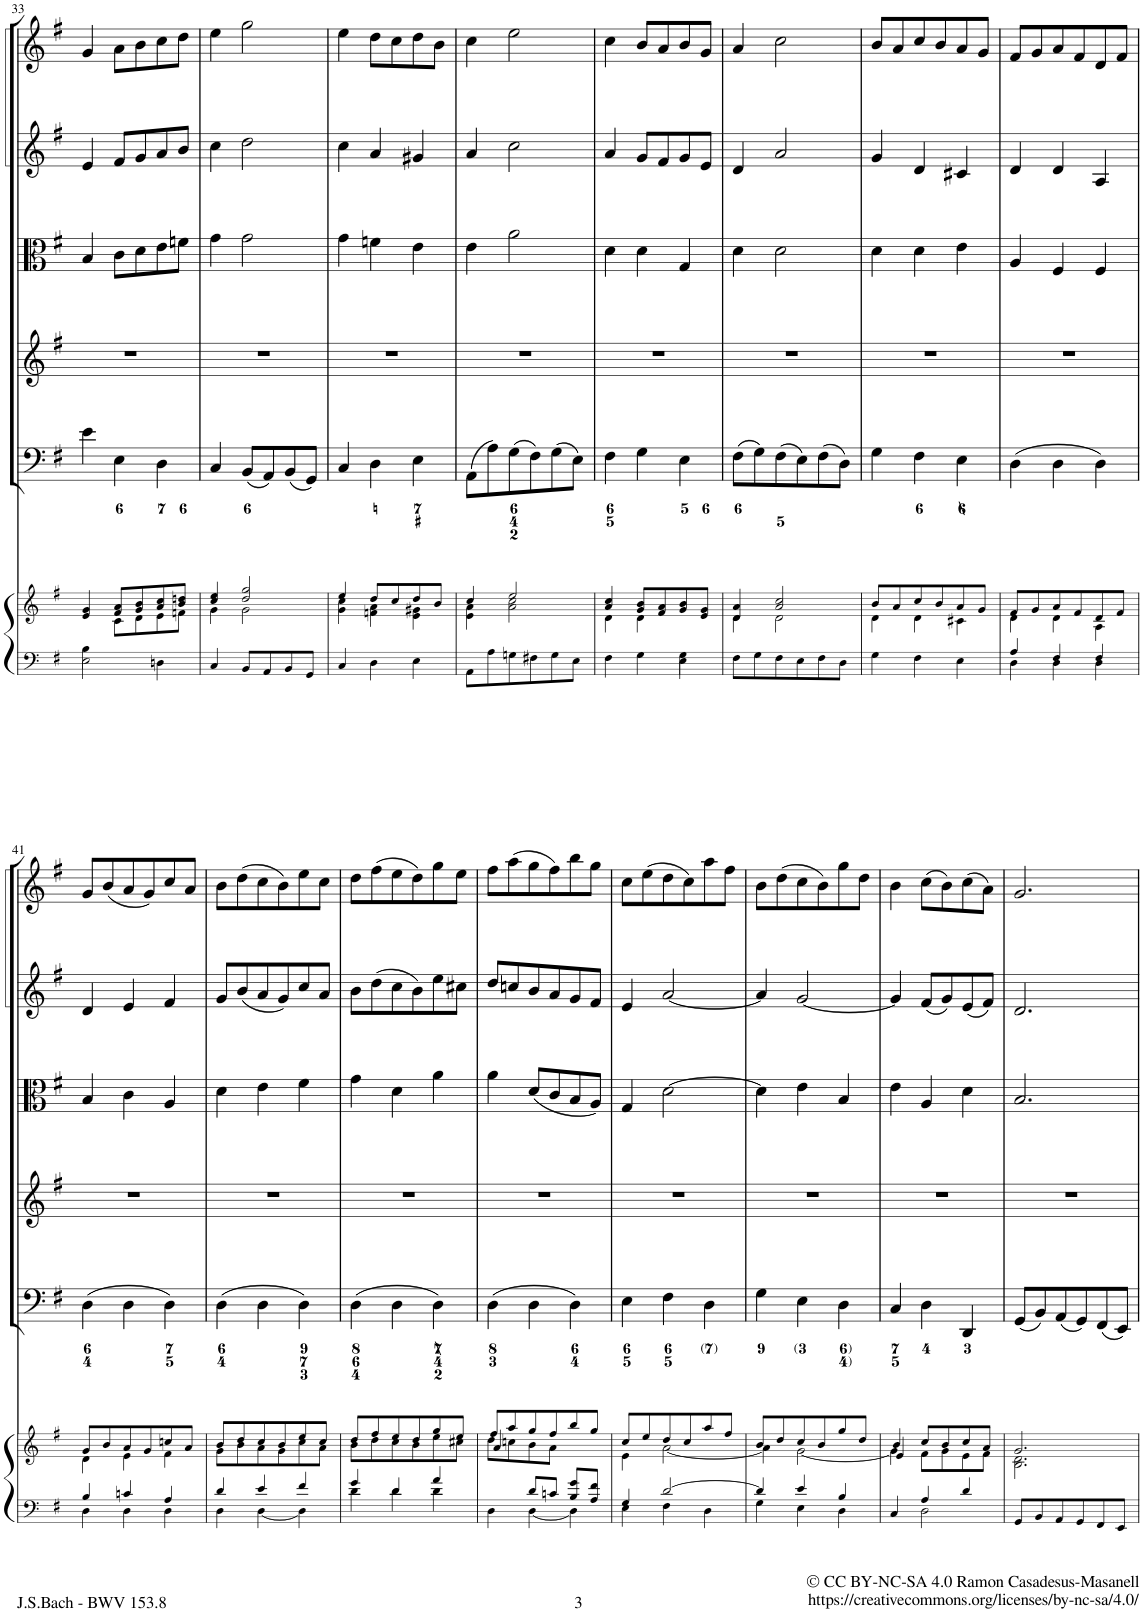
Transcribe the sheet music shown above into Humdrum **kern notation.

**kern	**kern	**kern	**kern	**kern	**kern	**kern
*part6	*part6	*part5	*part4	*part3	*part2	*part1
*staff7	*staff6	*staff5	*staff4	*staff3	*staff2	*staff1
*I"Piano reduction	*	*I"Continuo	*I"Alto	*I"Viola	*I"Violino II	*I"Violino I
*I'Pno	*	*	*	*I'Vla	*I'Vln	*I'Vln
!!LO:PB:g=z
*clefF4	*clefG2	*clefF4	*clefG2	*clefC3	*clefG2	*clefG2
*k[f#]	*k[f#]	*k[f#]	*k[f#]	*k[f#]	*k[f#]	*k[f#]
*M3/4	*M3/4	*M3/4	*M3/4	*M3/4	*M3/4	*M3/4
=33	=33	=33	=33	=33	=33	=33
*^	*^	*	*	*	*	*
4B\	2E\	4e/ 4g/	4ryy	4e\	2.r	4B/	4e/	4g/
2ryy	.	8f#/ 8a/L	8c\L	4E\	.	8c\L	8f#/L	8a\L
.	.	8g/ 8b/	8d\	.	.	8d\	8g/	8b\
.	4Dn\	8a/ 8cc/	8e\	4D\	.	8e\	8a/	8cc\
.	.	8b/ 8ddn/J	8fn\J	.	.	8fn\J	8b/J	8dd\J
*v	*v	*	*	*	*	*	*	*
=34	=34	=34	=34	=34	=34	=34	=34
4C/	4cc/ 4ee/	4g\	4C/	2.r	4g\	4cc\	4ee\
8BB/L	2dd/ 2gg/	2g\	(8BB/L	.	2g\	2dd\	2gg\
8AA/	.	.	8AA/)	.	.	.	.
8BB/	.	.	(8BB/	.	.	.	.
8GG/J	.	.	8GG/J)	.	.	.	.
=35	=35	=35	=35	=35	=35	=35	=35
4C/	4ee/	4g\ 4cc\	4C/	2.r	4g\	4cc\	4ee\
4D\	8dd/L	4fn\ 4a\	4D\	.	4fn\	4a/	8dd\L
.	8cc/	.	.	.	.	.	8cc\
4E\	8dd/	4e\ 4g#X\	4E\	.	4e\	4g#X/	8dd\
.	8b/J	.	.	.	.	.	8b\J
=36	=36	=36	=36	=36	=36	=36	=36
8AA\L	4cc/	4e\ 4a\	(8AA\L	2.r	4e\	4a/	4cc\
8A\	.	.	8A\)	.	.	.	.
8Gn\	2ee/	2a\ 2cc\	(8G\	.	2a\	2cc\	2ee\
8F#X\	.	.	8F#\)	.	.	.	.
8G\	.	.	(8G\	.	.	.	.
8E\J	.	.	8E\J)	.	.	.	.
=37	=37	=37	=37	=37	=37	=37	=37
*^	*	*	*	*	*	*	*
2ryy	4F#\	4a/ 4cc/	4d\	4F#\	2.r	4d\	4a/	4cc\
.	4G\	8g/ 8b/L	4d\	4G\	.	4d\	8g/L	8b/L
.	.	8f#/ 8a/	.	.	.	.	8f#/	8a/
4G\	4E\	8g/ 8b/	4ryy	4E\	.	4G/	8g/	8b/
.	.	8e/ 8g/J	.	.	.	.	8e/J	8g/J
*v	*v	*	*	*	*	*	*	*
=38	=38	=38	=38	=38	=38	=38	=38
8F#\L	4d/ 4a/	4d\	(8F#\L	2.r	4d\	4d/	4a/
8G\	.	.	8G\)	.	.	.	.
8F#\	2a/ 2cc/	2d\	(8F#\	.	2d\	2a/	2cc\
8E\	.	.	8E\)	.	.	.	.
8F#\	.	.	(8F#\	.	.	.	.
8D\J	.	.	8D\J)	.	.	.	.
=39	=39	=39	=39	=39	=39	=39	=39
4G\	8b/L	4d\	4G\	2.r	4d\	4g/	8b/L
.	8a/	.	.	.	.	.	8a/
4F#\	8cc/	4d\	4F#\	.	4d\	4d/	8cc/
.	8b/	.	.	.	.	.	8b/
4E\	8a/	4c#X\	4E\	.	4e\	4c#X/	8a/
.	8g/J	.	.	.	.	.	8g/J
=40	=40	=40	=40	=40	=40	=40	=40
*^	*	*	*	*	*	*	*
4A/	4D\	8f#/L	4d\	(4D\	2.r	4A/	4d/	8f#/L
.	.	8g/	.	.	.	.	.	8g/
4F#/	4D\	8a/	4d\	4D\	.	4F#/	4d/	8a/
.	.	8f#/	.	.	.	.	.	8f#/
4F#/	4D\	8d/	4A\	4D\)	.	4F#/	4A/	8d/
.	.	8f#/J	.	.	.	.	.	8f#/J
!!LO:LB:g=z
=41	=41	=41	=41	=41	=41	=41	=41	=41
4B/	4D\	8g/L	4d\	(4D\	2.r	4B/	4d/	8g/L
.	.	8b/	.	.	.	.	.	(8b/
4cn/	4D\	8a/	4e\	4D\	.	4c\	4e/	8a/
.	.	8g/	.	.	.	.	.	8g/)
4A/	4D\	8ccn/	4f#\	4D\)	.	4A/	4f#/	8cc/
.	.	8a/J	.	.	.	.	.	8a/J
=42	=42	=42	=42	=42	=42	=42	=42	=42
4d/	4D\	8b/L	8g\L	(4D\	2.r	4d\	8g/L	8b\L
.	.	8dd/	8b\	.	.	.	(8b/	(8dd\
4e/	[4D\	8cc/	8a\	4D\	.	4e\	8a/	8cc\
.	.	8b/	8g\	.	.	.	8g/)	8b\)
4f#/	4D\]	8ee/	8cc\	4D\)	.	4f#\	8cc/	8ee\
.	.	8cc/J	8a\J	.	.	.	8a/J	8cc\J
=43	=43	=43	=43	=43	=43	=43	=43	=43
4g/	4d\	8dd/L	8b\L	(4D\	2.r	4g\	8b\L	8dd\L
.	.	8ff#/	8dd\	.	.	.	(8dd\	(8ff#\
4d/	4d\	8ee/	8cc\	4D\	.	4d\	8cc\	8ee\
.	.	8dd/	8b\	.	.	.	8b\)	8dd\)
4a/	4d\	8gg/	8ee\	4D\)	.	4a\	8ee\	8gg\
.	.	8ee/J	8cc#X\J	.	.	.	8cc#X\J	8ee\J
=44	=44	=44	=44	=44	=44	=44	=44	=44
*	*	*	*^	*	*	*	*	*
4ryy	4D\	8ff#/L	8dd\L	4a/	(4D\	2.r	4a\	8dd/L	8ff#\L
.	.	8aa/	8ccn\	.	.	.	.	8ccn/	(8aa\
8d/L	[4D\	8gg/	8b\	2ryy	4D\	.	(8d/L	8b/	8gg\
8cn/J	.	8ff#/	8a\J	.	.	.	8c/	8a/	8ff#\)
8B/ 8g/L	4D\]	8bb/	4ryy	.	4D\)	.	8B/	8g/	8bb\
8A/ 8f#/J	.	8gg/J	.	.	.	.	8A/J)	8f#/J	8gg\J
*	*	*	*v	*v	*	*	*	*	*
=45	=45	=45	=45	=45	=45	=45	=45	=45
4G/	4E\	8cc/L	4e\	4E\	2.r	4G/	4e/	8cc\L
.	.	8ee/	.	.	.	.	.	(8ee\
[2d/	4F#\	8dd/	[2a\	4F#\	.	[2d\	[2a/	8dd\
.	.	8cc/	.	.	.	.	.	8cc\)
.	4D\	8aa/	.	4D\	.	.	.	8aa\
.	.	8ff#/J	.	.	.	.	.	8ff#\J
=46	=46	=46	=46	=46	=46	=46	=46	=46
4d/]	4G\	8b/L	4a\]	4G\	2.r	4d\]	4a/]	8b\L
.	.	8dd/	.	.	.	.	.	(8dd\
4e/	4E\	8cc/	[2g\	4E\	.	4e\	[2g/	8cc\
.	.	8b/	.	.	.	.	.	8b\)
4B/	4D\	8gg/	.	4D\	.	4B/	.	8gg\
.	.	8dd/J	.	.	.	.	.	8dd\J
=47	=47	=47	=47	=47	=47	=47	=47	=47
*	*	*	*^	*	*	*	*	*
4ryy	4C/	4b/	4g\]	4e/	4C/	2.r	4e\	4g/]	4b\
4A/	2D\	8cc/L	8f#\L	2ryy	4D\	.	4A/	(8f#/L	(8cc\L
.	.	8b/	8g\	.	.	.	.	8g/)	8b\)
4d/	.	8cc/	8e\	.	4DD/	.	4d\	(8e/	(8cc\
.	.	8a/J	8f#\J	.	.	.	.	8f#/J)	8a\J)
*v	*v	*	*	*	*	*	*	*	*
*	*	*v	*v	*	*	*	*	*
=48	=48	=48	=48	=48	=48	=48	=48
8GG/L	2.g/	2.B\ 2.d\	(8GG/L	2.r	2.B/	2.d/	2.g/
8BB/	.	.	8BB/)	.	.	.	.
8AA/	.	.	(8AA/	.	.	.	.
8GG/	.	.	8GG/)	.	.	.	.
8FF#/	.	.	(8FF#/	.	.	.	.
8EE/J	.	.	8EE/J)	.	.	.	.
*	*v	*v	*	*	*	*	*
=	=	=	=	=	=	=
*-	*-	*-	*-	*-	*-	*-
